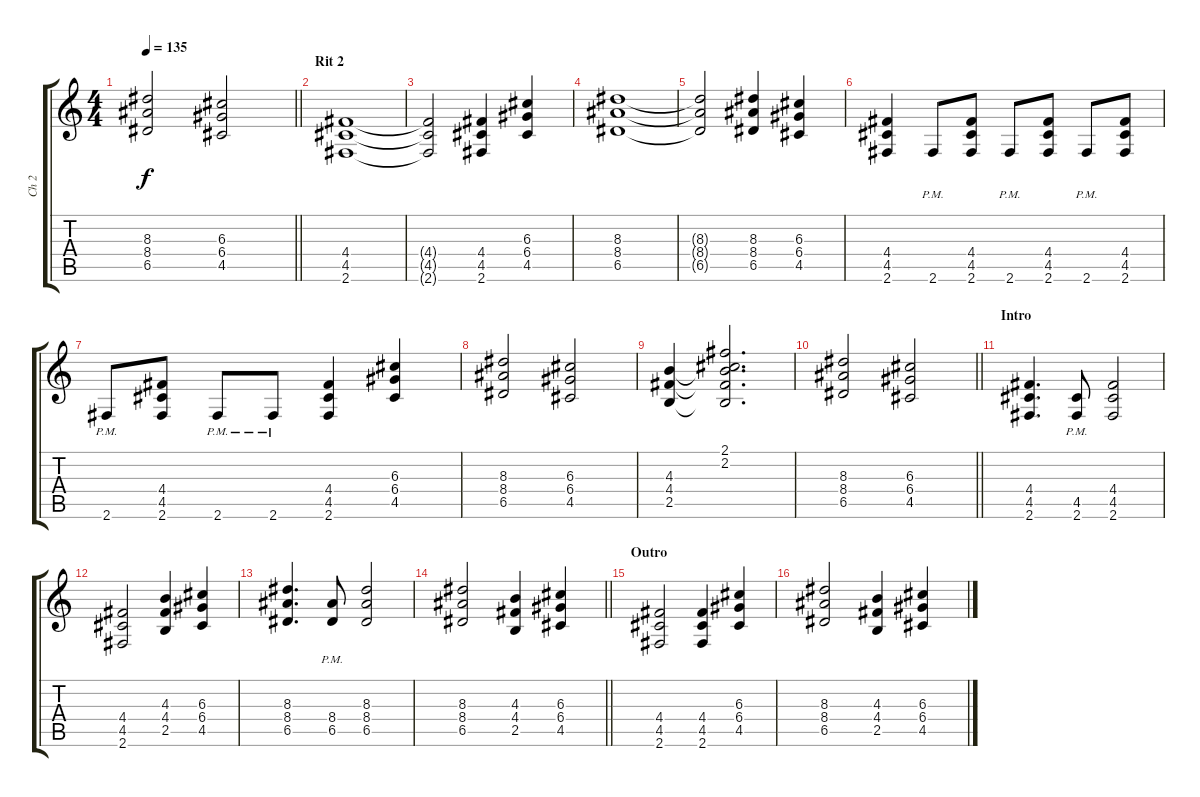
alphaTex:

\track ("Ch 2 " "Ch 2 ") {instrument distortionguitar}
\staff {score tabs}
\tuning (E4 B3 G3 D3 A2 E2) {hide}
\ts (4 4)
\tempo 135
\clef g2
\barLineRight lightlight
\ks c
(8.3 8.4 6.5).2{dy f} (6.3 6.4 4.5).2 |
\section ("" "Rit 2")
(4.4 4.5 2.6).1 |
(4.4{t} 4.5{t} 2.6{t}).2 (4.4 4.5 2.6).4 (6.3 6.4 4.5).4 |
(8.3 8.4 6.5).1 |
(8.3{t} 8.4{t} 6.5{t}).2 (8.3 8.4 6.5).4 (6.3 6.4 4.5).4 |
(4.4 4.5 2.6).4 2.6{pm}.8 (4.4 4.5 2.6).8 2.6{pm}.8 (4.4 4.5 2.6).8 2.6{pm}.8 (4.4 4.5 2.6).8 |
2.6{pm}.8 (4.4 4.5 2.6).8 2.6{pm}.8 2.6{pm}.8 (4.4 4.5 2.6).4 (6.3 6.4 4.5).4 |
(8.3 8.4 6.5).2 (6.3 6.4 4.5).2 |
(4.3 4.4 2.5).4 (2.1 2.2 4.3{t} 4.4{t} 2.5{t}).2{d} |
\barLineRight lightlight
(8.3 8.4 6.5).2 (6.3 6.4 4.5).2 |
\section ("" "Intro")
(4.4 4.5 2.6).4{d volume 14 instrument distortionguitar} (4.5{pm} 2.6{pm}).8 (4.4 4.5 2.6).2 |
(4.4 4.5 2.6).2 (4.3 4.4 2.5).4 (6.3 6.4 4.5).4 |
(8.3 8.4 6.5).4{d} (8.4{pm} 6.5{pm}).8 (8.3 8.4 6.5).2 |
\barLineRight lightlight
(8.3 8.4 6.5).2 (4.3 4.4 2.5).4 (6.3 6.4 4.5).4 |
\section ("" "Outro")
(4.4 4.5 2.6).2 (4.4 4.5 2.6).4 (6.3 6.4 4.5).4 |
(8.3 8.4 6.5).2 (4.3 4.4 2.5).4 (6.3 6.4 4.5).4
